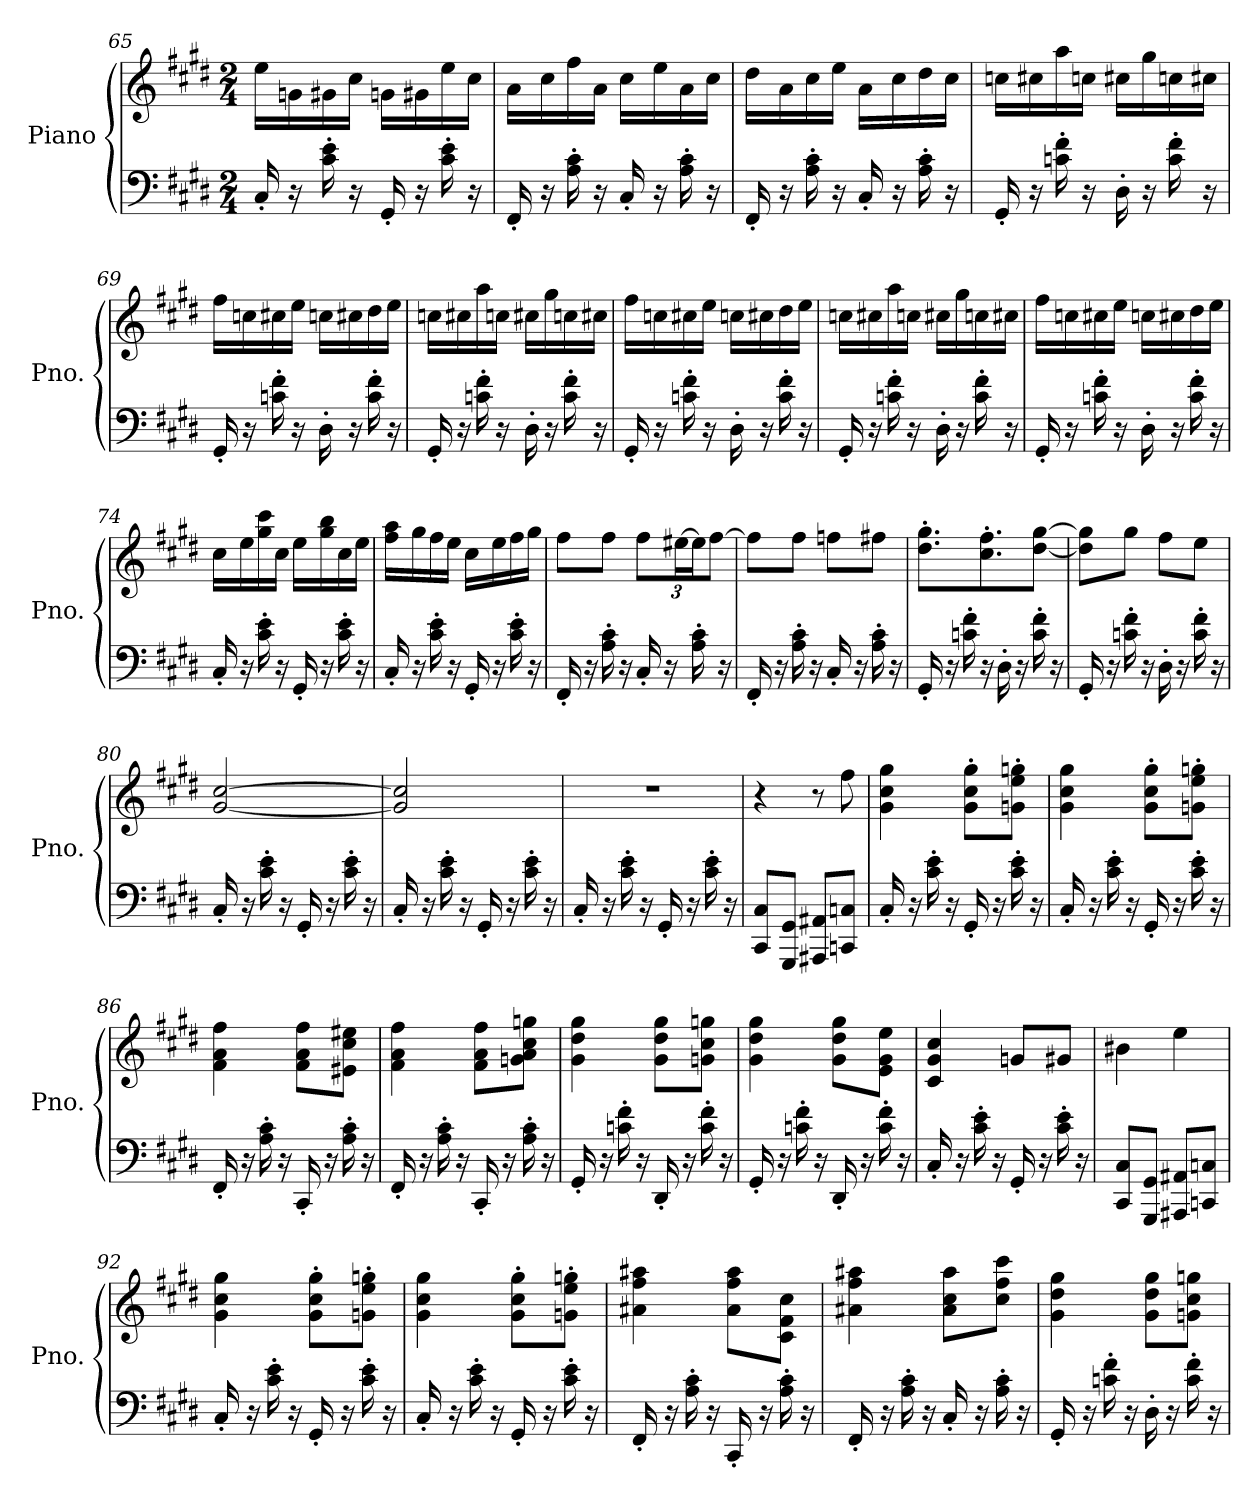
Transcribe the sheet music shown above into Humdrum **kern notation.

**kern	**kern
*part1	*part1
*staff2	*staff1
*I"Piano	*
*I'Pno.	*
!!LO:LB:g=z
*clefF4	*clefG2
*k[f#c#g#d#]	*k[f#c#g#d#]
*M2/4	*M2/4
=65	=65
16C#'/	16ee\LL
16r	16gn\
16c#\' 16e\'	16g#X\
16r	16cc#\JJ
16GG#'/	16gn\LL
16r	16g#X\
16c#\' 16e\'	16ee\
16r	16cc#\JJ
=66	=66
16FF#'/	16a\LL
16r	16cc#\
16A\' 16c#\'	16ff#\
16r	16a\JJ
16C#'/	16cc#\LL
16r	16ee\
16A\' 16c#\'	16a\
16r	16cc#\JJ
=67	=67
16FF#'/	16dd#\LL
16r	16a\
16A\' 16c#\'	16cc#\
16r	16ee\JJ
16C#'/	16a\LL
16r	16cc#\
16A\' 16c#\'	16dd#\
16r	16cc#\JJ
=68	=68
16GG#'/	16ccn\LL
16r	16cc#X\
16cn\' 16f#\'	16aa\
16r	16ccn\JJ
16D#'\	16cc#X\LL
16r	16gg#\
16c\' 16f#\'	16ccn\
16r	16cc#X\JJ
!!LO:PB:g=z
=69	=69
16GG#'/	16ff#\LL
16r	16ccn\
16cn\' 16f#\'	16cc#X\
16r	16ee\JJ
16D#'\	16ccn\LL
16r	16cc#X\
16c\' 16f#\'	16dd#\
16r	16ee\JJ
=70	=70
16GG#'/	16ccn\LL
16r	16cc#X\
16cn\' 16f#\'	16aa\
16r	16ccn\JJ
16D#'\	16cc#X\LL
16r	16gg#\
16c\' 16f#\'	16ccn\
16r	16cc#X\JJ
=71	=71
16GG#'/	16ff#\LL
16r	16ccn\
16cn\' 16f#\'	16cc#X\
16r	16ee\JJ
16D#'\	16ccn\LL
16r	16cc#X\
16c\' 16f#\'	16dd#\
16r	16ee\JJ
!!LO:LB:g=z
=72	=72
16GG#'/	16ccn\LL
16r	16cc#X\
16cn\' 16f#\'	16aa\
16r	16ccn\JJ
16D#'\	16cc#X\LL
16r	16gg#\
16c\' 16f#\'	16ccn\
16r	16cc#X\JJ
=73	=73
16GG#'/	16ff#\LL
16r	16ccn\
16cn\' 16f#\'	16cc#X\
16r	16ee\JJ
16D#'\	16ccn\LL
16r	16cc#X\
16c\' 16f#\'	16dd#\
16r	16ee\JJ
=74	=74
16C#'/	16cc#\LL
16r	16ee\
16c#\' 16e\'	16gg#\ 16ccc#\
16r	16cc#\JJ
16GG#'/	16ee\LL
16r	16gg#\ 16bb\
16c#\' 16e\'	16cc#\
16r	16ee\JJ
!!LO:LB:g=z
=75	=75
16C#'/	16ff#\ 16aa\LL
16r	16gg#\
16c#\' 16e\'	16ff#\
16r	16ee\JJ
16GG#'/	16cc#\LL
16r	16ee\
16c#\' 16e\'	16ff#\
16r	16gg#\JJ
=76	=76
16FF#'/	8ff#\L
16r	.
16A\' 16c#\'	8ff#\J
16r	.
*	*Xbrackettup
16C#'/	12ff#\L
16r	.
.	[24ee#X\L
16A\' 16c#\'	24ee#\J]
.	[12ff#\J
16r	.
=77	=77
16FF#'/	8ff#\L]
16r	.
16A\' 16c#\'	8ff#\J
16r	.
16C#'/	8ffn\L
16r	.
16A\' 16c#\'	8ff#X\J
16r	.
=78	=78
16GG#'/	8.dd#\' 8.gg#\'L
16r	.
16cn\' 16f#\'	.
16r	8.cc#\' 8.ff#\'
16D#'\	.
16r	.
16c\' 16f#\'	[8dd#\ [8gg#\J
16r	.
!!LO:LB:g=z
=79	=79
16GG#'/	8dd#\] 8gg#\]L
16r	.
16cn\' 16f#\'	8gg#\J
16r	.
16D#'\	8ff#\L
16r	.
16c\' 16f#\'	8ee\J
16r	.
=80	=80
16C#'/	[2g#/ [2cc#/
16r	.
16c#\' 16e\'	.
16r	.
16GG#'/	.
16r	.
16c#\' 16e\'	.
16r	.
=81	=81
16C#'/	2g#/] 2cc#/]
16r	.
16c#\' 16e\'	.
16r	.
16GG#'/	.
16r	.
16c#\' 16e\'	.
16r	.
=82	=82
16C#'/	2r
16r	.
16c#\' 16e\'	.
16r	.
16GG#'/	.
16r	.
16c#\' 16e\'	.
16r	.
!!LO:LB:g=z
=83	=83
8CC#/ 8C#/L	4r
8GGG#/ 8GG#/J	.
8AAA#X/ 8AA#X/L	8r
8CCn/ 8Cn/J	8ff#\
=84	=84
16C#'/	4g#\ 4cc#\ 4gg#\
16r	.
16c#\' 16e\'	.
16r	.
16GG#'/	8g#\' 8cc#\' 8gg#\'L
16r	.
16c#\' 16e\'	8gn\' 8ee\' 8ggn\'J
16r	.
=85	=85
16C#'/	4g#\ 4cc#\ 4gg#\
16r	.
16c#\' 16e\'	.
16r	.
16GG#'/	8g#\' 8cc#\' 8gg#\'L
16r	.
16c#\' 16e\'	8gn\' 8ee\' 8ggn\'J
16r	.
=86	=86
16FF#'/	4f#\ 4a\ 4ff#\
16r	.
16A\' 16c#\'	.
16r	.
16CC#'/	8f#\ 8a\ 8ff#\L
16r	.
16A\' 16c#\'	8e#X\ 8cc#\ 8ee#X\J
16r	.
!!LO:LB:g=z
=87	=87
16FF#'/	4f#\ 4a\ 4ff#\
16r	.
16A\' 16c#\'	.
16r	.
16CC#'/	8f#\ 8a\ 8ff#\L
16r	.
16A\' 16c#\'	8gn\ 8a\ 8cc#\ 8ggn\J
16r	.
=88	=88
16GG#'/	4g#\ 4dd#\ 4gg#\
16r	.
16cn\' 16f#\'	.
16r	.
16DD#'/	8g#\ 8dd#\ 8gg#\L
16r	.
16c\' 16f#\'	8gn\ 8cc#\ 8ggn\J
16r	.
=89	=89
16GG#'/	4g#\ 4dd#\ 4gg#\
16r	.
16cn\' 16f#\'	.
16r	.
16DD#'/	8g#\ 8dd#\ 8gg#\L
16r	.
16c\' 16f#\'	8e\ 8g#\ 8ee\J
16r	.
=90	=90
16C#'/	4c#/ 4g#/ 4cc#/
16r	.
16c#\' 16e\'	.
16r	.
16GG#'/	8gn/L
16r	.
16c#\' 16e\'	8g#X/J
16r	.
!!LO:PB:g=z
=91	=91
8CC#/ 8C#/L	4b#X\
8GGG#/ 8GG#/J	.
8AAA#X/ 8AA#X/L	4ee\
8CCn/ 8Cn/J	.
=92	=92
16C#'/	4g#\ 4cc#\ 4gg#\
16r	.
16c#\' 16e\'	.
16r	.
16GG#'/	8g#\' 8cc#\' 8gg#\'L
16r	.
16c#\' 16e\'	8gn\' 8ee\' 8ggn\'J
16r	.
=93	=93
16C#'/	4g#\ 4cc#\ 4gg#\
16r	.
16c#\' 16e\'	.
16r	.
16GG#'/	8g#\' 8cc#\' 8gg#\'L
16r	.
16c#\' 16e\'	8gn\' 8ee\' 8ggn\'J
16r	.
=94	=94
16FF#'/	4a#X\ 4ff#\ 4aa#X\
16r	.
16A\' 16c#\'	.
16r	.
16CC#'/	8a#\ 8ff#\ 8aa#\L
16r	.
16A\' 16c#\'	8c#\ 8f#\ 8cc#\J
16r	.
!!LO:LB:g=z
=95	=95
16FF#'/	4a#X\ 4ff#\ 4aa#X\
16r	.
16A\' 16c#\'	.
16r	.
16C#'/	8a#\ 8cc#\ 8aa#\L
16r	.
16A\' 16c#\'	8cc#\ 8ff#\ 8ccc#\J
16r	.
=96	=96
16GG#'/	4g#\ 4dd#\ 4gg#\
16r	.
16cn\' 16f#\'	.
16r	.
16D#'\	8g#\ 8dd#\ 8gg#\L
16r	.
16c\' 16f#\'	8gn\ 8cc#\ 8ggn\J
16r	.
=	=
*-	*-
